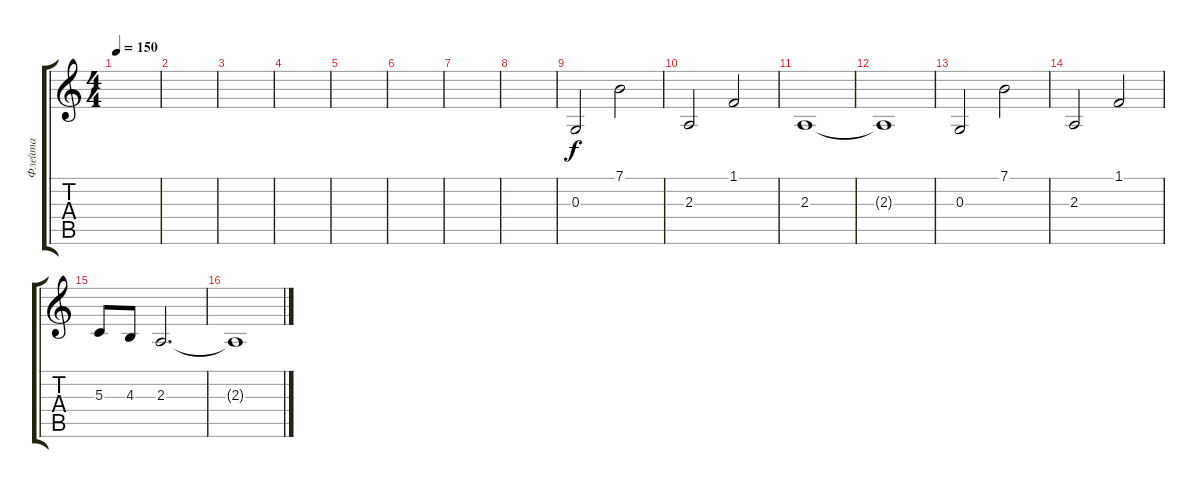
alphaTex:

\track ("Флейта" "Флейта") {instrument flute}
\staff {score tabs}
\tuning (E4 B3 G3 D3 A2 E2) {hide}
\ts (4 4)
\tempo 150
\clef g2
\ks c
|
|
|
|
|
|
|
|
0.3.2 7.1.2 |
2.3.2 1.1.2 |
2.3.1 |
2.3{t}.1 |
0.3.2 7.1.2 |
2.3.2 1.1.2 |
5.3.8 4.3.8 2.3.2{d} |
2.3{t}.1
